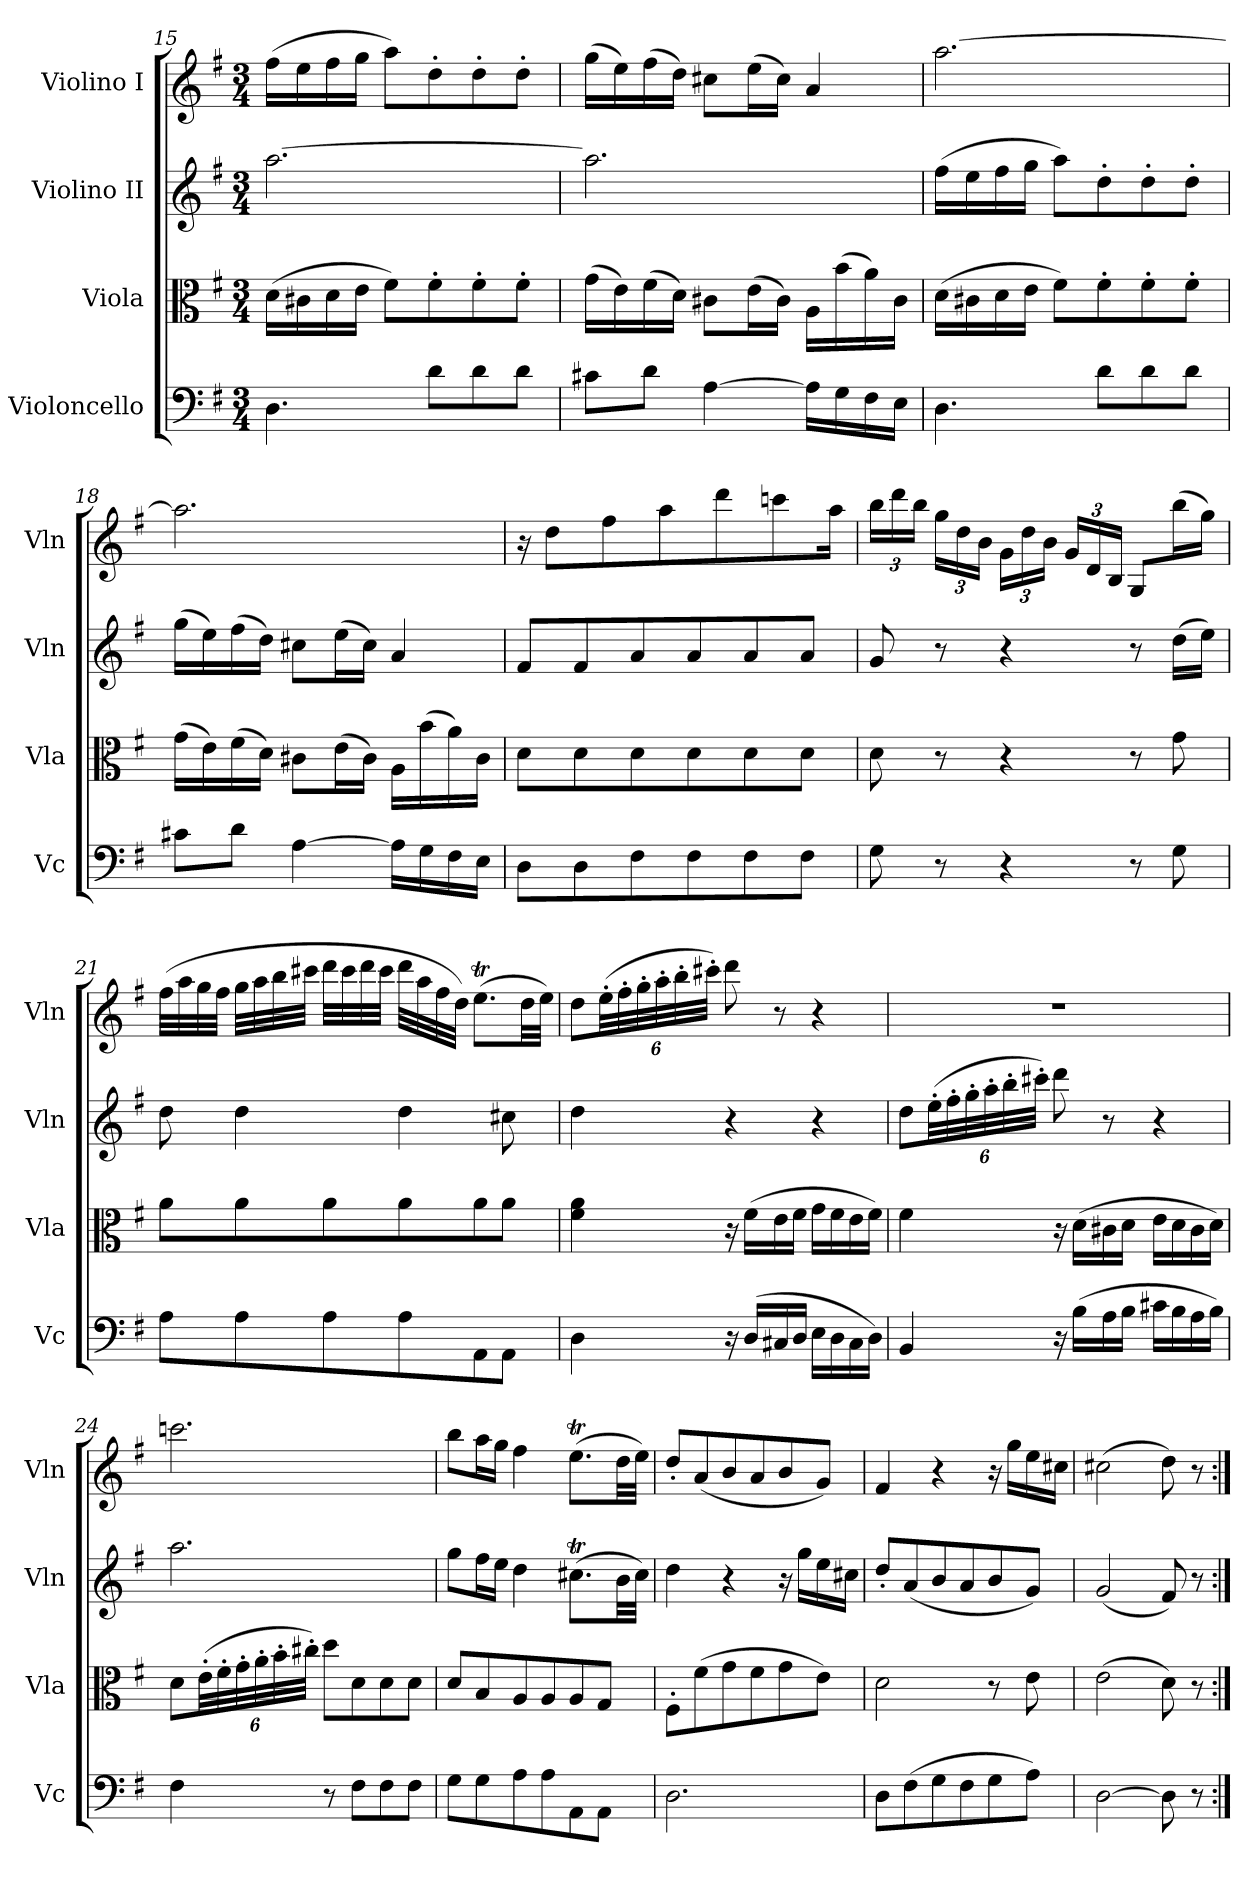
**kern	**kern	**kern	**kern
*part4	*part3	*part2	*part1
*staff4	*staff3	*staff2	*staff1
*I"Violoncello	*I"Viola	*I"Violino II	*I"Violino I
*I'Vc	*I'Vla	*I'Vln	*I'Vln
*clefF4	*clefC3	*clefG2	*clefG2
*k[f#]	*k[f#]	*k[f#]	*k[f#]
*G:	*G:	*G:	*G:
*M3/4	*M3/4	*M3/4	*M3/4
=15	=15	=15	=15
4.D\	(16d\LL	[2.aa\	(16ff#\LL
.	16c#X\	.	16ee\
.	16d\	.	16ff#\
.	16e\JJ	.	16gg\JJ
.	8f#\L)	.	8aa\L)
8d\L	8f#'\	.	8dd'\
8d\	8f#'\	.	8dd'\
8d\J	8f#'\J	.	8dd'\J
=16	=16	=16	=16
8c#X\L	(16g\LL	2.aa\]	(16gg\LL
.	16e\)	.	16ee\)
8d\J	(16f#\	.	(16ff#\
.	16d\JJ)	.	16dd\JJ)
[4A\	8c#X\L	.	8cc#X\L
.	(16e\L	.	(16ee\L
.	16c#\JJ)	.	16cc#\JJ)
16A\LL]	16A\LL	.	4a/
16G\	(16b\	.	.
16F#\	16a\)	.	.
16E\JJ	16c#\JJ	.	.
=17	=17	=17	=17
4.D\	(16d\LL	(16ff#\LL	[2.aa\
.	16c#X\	16ee\	.
.	16d\	16ff#\	.
.	16e\JJ	16gg\JJ	.
.	8f#\L)	8aa\L)	.
8d\L	8f#'\	8dd'\	.
8d\	8f#'\	8dd'\	.
8d\J	8f#'\J	8dd'\J	.
=18	=18	=18	=18
8c#X\L	(16g\LL	(16gg\LL	2.aa\]
.	16e\)	16ee\)	.
8d\J	(16f#\	(16ff#\	.
.	16d\JJ)	16dd\JJ)	.
[4A\	8c#X\L	8cc#X\L	.
.	(16e\L	(16ee\L	.
.	16c#\JJ)	16cc#\JJ)	.
16A\LL]	16A\LL	4a/	.
16G\	(16b\	.	.
16F#\	16a\)	.	.
16E\JJ	16c#\JJ	.	.
=19	=19	=19	=19
8D\L	8d\L	8f#/L	16r
.	.	.	8dd\L
8D\	8d\	8f#/	.
.	.	.	8ff#\
8F#\	8d\	8a/	.
.	.	.	8aa\
8F#\	8d\	8a/	.
.	.	.	8ddd\
8F#\	8d\	8a/	.
.	.	.	8cccn\
8F#\J	8d\J	8a/J	.
.	.	.	16aa\Jk
=20	=20	=20	=20
8G\	8d\	8g/	24bb\LL
.	.	.	24ddd\
.	.	.	24bb\JJ
8r	8r	8r	24gg\LL
.	.	.	24dd\
.	.	.	24b\JJ
4r	4r	4r	24g\LL
.	.	.	24dd\
.	.	.	24b\JJ
.	.	.	24g/LL
.	.	.	24d/
.	.	.	24B/JJ
8r	8r	8r	8G/L
8G\	8g\	(16dd\LL	(16bb\L
.	.	16ee\JJ)	16gg\JJ)
=21	=21	=21	=21
8A\L	8a\L	8dd\	(32ff#\LLL
.	.	.	32aa\
.	.	.	32gg\
.	.	.	32ff#\JJJ
8A\	8a\	4dd\	32gg\LLL
.	.	.	32aa\
.	.	.	32bb\
.	.	.	32ccc#X\JJJ
8A\	8a\	.	32ddd\LLL
.	.	.	32ccc#\
.	.	.	32ddd\
.	.	.	32ccc#\JJJ
8A\	8a\	4dd\	32ddd\LLL
.	.	.	32aa\
.	.	.	32ff#\
.	.	.	32dd\JJJ)
8AA\	8a\	.	(8.eeT\L
8AA\J	8a\J	8cc#X\	.
.	.	.	32dd\LL
.	.	.	32ee\JJJ)
=22	=22	=22	=22
4D\	4f#\ 4a\	4dd\	8dd\L
.	.	.	(48ee'\LL
.	.	.	48ff#'\
.	.	.	48gg'\
.	.	.	48aa'\
.	.	.	48bb'\
.	.	.	48ccc#X'\JJJ)
16r	16r	4r	8ddd\
(16D/LL	(16f#\LL	.	.
16C#X/	16e\	.	8r
16D/JJ	16f#\JJ	.	.
16E\LL	16g\LL	4r	4r
16D\	16f#\	.	.
16C#\	16e\	.	.
16D\JJ)	16f#\JJ)	.	.
=23	=23	=23	=23
4BB/	4f#\	8dd\L	2.r
.	.	(48ee'\LL	.
.	.	48ff#'\	.
.	.	48gg'\	.
.	.	48aa'\	.
.	.	48bb'\	.
.	.	48ccc#X'\JJJ)	.
16r	16r	8ddd\	.
(16B\LL	(16d\LL	.	.
16A\	16c#X\	8r	.
16B\JJ	16d\JJ	.	.
16c#X\LL	16e\LL	4r	.
16B\	16d\	.	.
16A\	16c#\	.	.
16B\JJ)	16d\JJ)	.	.
=24	=24	=24	=24
4F#\	8d\L	2.aa\	2.cccn\
.	(48e'\LL	.	.
.	48f#'\	.	.
.	48g'\	.	.
.	48a'\	.	.
.	48b'\	.	.
.	48cc#X'\JJJ)	.	.
8r	8dd\L	.	.
8F#\L	8d\	.	.
8F#\	8d\	.	.
8F#\J	8d\J	.	.
=25	=25	=25	=25
8G\L	8d/L	8gg\L	8bb\L
8G\	8B/	16ff#\L	16aa\L
.	.	16ee\JJ	16gg\JJ
8A\	8A/	4dd\	4ff#\
8A\	8A/	.	.
8AA\	8A/	(8.cc#Xt\L	(8.eeT\L
8AA\J	8G/J	.	.
.	.	32b\LL	32dd\LL
.	.	32cc#\JJJ)	32ee\JJJ)
=26	=26	=26	=26
2.D\	8F#'\L	4dd\	8dd'/L
.	(8f#\	.	(8a/
.	8g\	4r	8b/
.	8f#\	.	8a/
.	8g\	16r	8b/
.	.	16gg\LL	.
.	8e\J)	16ee\	8g/J)
.	.	16cc#X\JJ	.
=27	=27	=27	=27
8D\L	2d\	8dd'/L	4f#/
(8F#\	.	(8a/	.
8G\	.	8b/	4r
8F#\	.	8a/	.
8G\	8r	8b/	16r
.	.	.	16gg\LL
8A\J)	8e\	8g/J)	16ee\
.	.	.	16cc#X\JJ
=28	=28	=28	=28
[2D\	(2e\	(2g/	(2cc#X\
8D\]	8d\)	8f#/)	8dd\)
8r	8r	8r	8r
=:|!	=:|!	=:|!	=:|!
*-	*-	*-	*-
